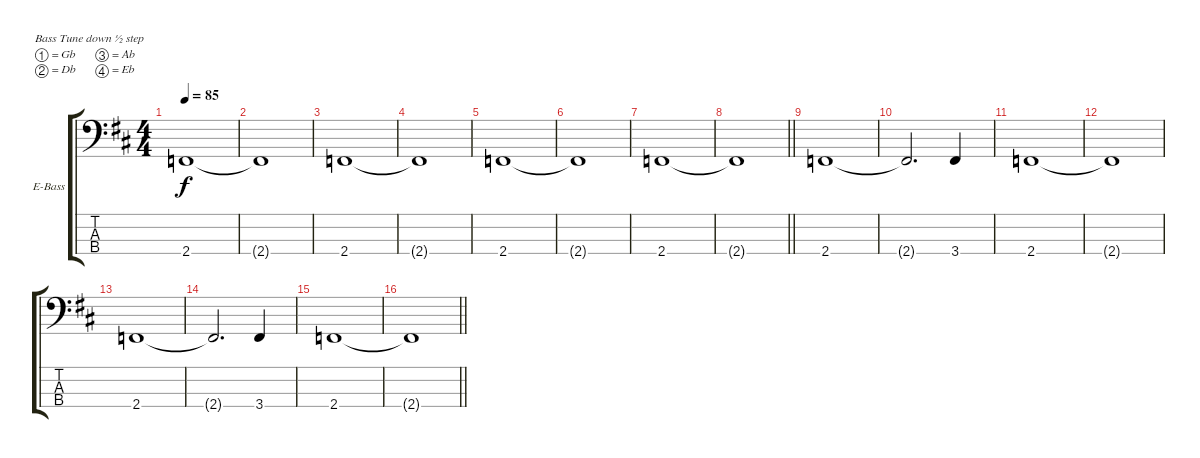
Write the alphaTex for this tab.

\bracketExtendMode groupsimilarinstruments
\firstSystemTrackNameOrientation horizontal
\otherSystemsTrackNameOrientation horizontal
\track ("Bass" "E-Bass") {instrument electricbassfinger}
\staff {score tabs}
\tuning (Gb2 Db2 Ab1 Eb1)
\ts (4 4)
\section ("" " ")
\tempo 85
\clef f4
\ks d
2.4.1{dy f} |
2.4{t}.1 |
2.4.1 |
2.4{t}.1 |
2.4.1 |
2.4{t}.1 |
2.4.1 |
\barLineRight lightlight
2.4{t}.1 |
\section ("" " ")
2.4.1 |
2.4{t}.2{d} 3.4.4 |
2.4.1 |
2.4{t}.1 |
2.4.1 |
2.4{t}.2{d} 3.4.4 |
2.4.1 |
\barLineRight lightlight
2.4{t}.1
